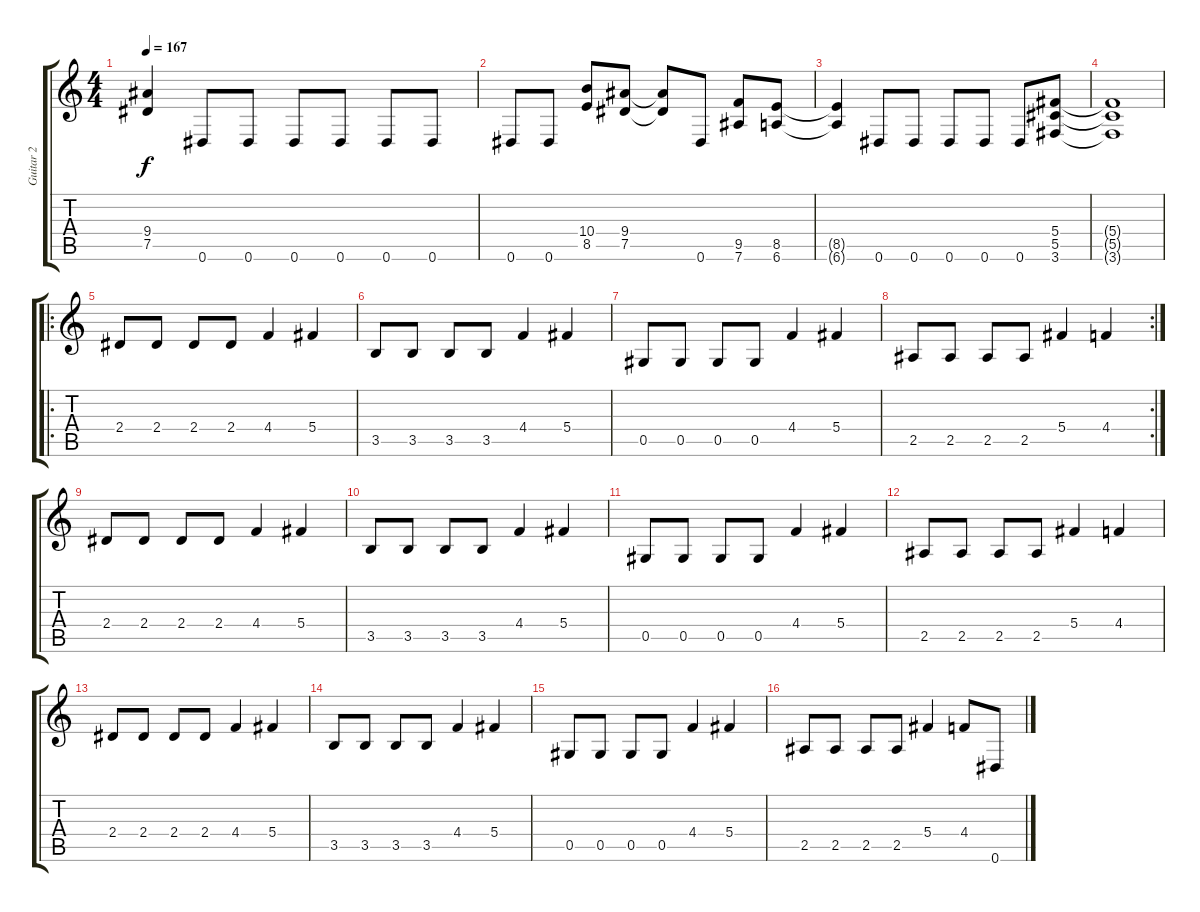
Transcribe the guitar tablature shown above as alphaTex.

\track ("Guitar 2" "Guitar 2") {instrument distortionguitar}
\staff {score tabs}
\tuning (Eb4 Bb3 Gb3 Db3 Ab2 Eb2) {hide}
\ts (4 4)
\tempo 167
\clef g2
\ks c
(9.4{t} 7.5{t}).4{dy f} 0.6.8 0.6.8 0.6.8 0.6.8 0.6.8 0.6.8 |
0.6.8 0.6.8 (10.4 8.5).8 (9.4 7.5).8 (9.4{t} 7.5{t}).8 0.6.8 (9.5 7.6).8 (8.5 6.6).8 |
(8.5{t} 6.6{t}).4 0.6.8 0.6.8 0.6.8 0.6.8 0.6.8 (5.4 5.5 3.6).8 |
(5.4{t} 5.5{t} 3.6{t}).1 |
\ro
2.4.8 2.4.8 2.4.8 2.4.8 4.4.4 5.4.4 |
3.5.8 3.5.8 3.5.8 3.5.8 4.4.4 5.4.4 |
0.5.8 0.5.8 0.5.8 0.5.8 4.4.4 5.4.4 |
\rc 2
2.5.8 2.5.8 2.5.8 2.5.8 5.4.4 4.4.4 |
2.4.8 2.4.8 2.4.8 2.4.8 4.4.4 5.4.4 |
3.5.8 3.5.8 3.5.8 3.5.8 4.4.4 5.4.4 |
0.5.8 0.5.8 0.5.8 0.5.8 4.4.4 5.4.4 |
2.5.8 2.5.8 2.5.8 2.5.8 5.4.4 4.4.4 |
2.4.8 2.4.8 2.4.8 2.4.8 4.4.4 5.4.4 |
3.5.8 3.5.8 3.5.8 3.5.8 4.4.4 5.4.4 |
0.5.8 0.5.8 0.5.8 0.5.8 4.4.4 5.4.4 |
2.5.8 2.5.8 2.5.8 2.5.8 5.4.4 4.4.8 0.6.8
